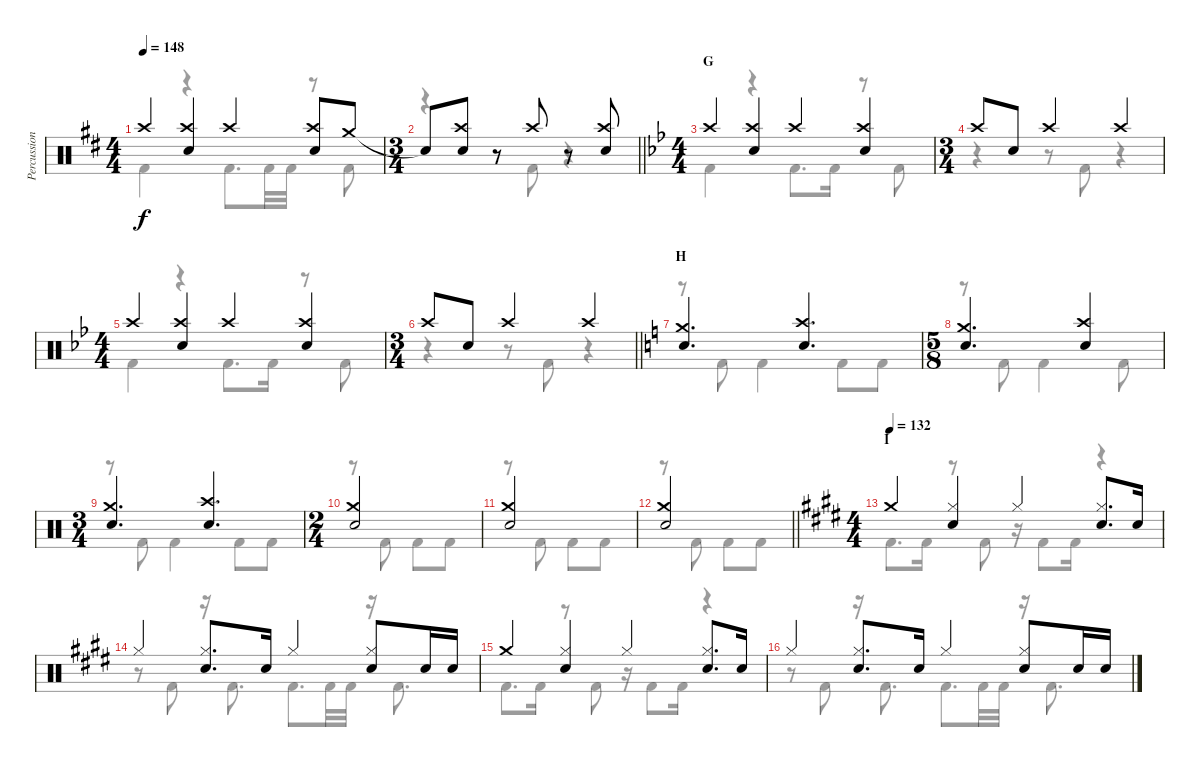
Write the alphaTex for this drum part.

\track ("Percussion" "Percussion") {instrument percussion}
\staff {score}
\articulation defaults
\voice
\ts (4 4)
\tempo 148
\clef neutral
\ks bminor "Crash high (hit)".4{dy f}
("Crash high (hit)" "Electric Snare (hit)").4 "Crash high (hit)".4 ("Crash high (hit)" "Electric Snare (hit)").8 "Crash medium (hit)".8 |
\ts (3 4)
\barLineRight lightlight "Snare (hit)"{t}.8
("Crash high (hit)" "Electric Snare (hit)").8 r.8 "Crash high (hit)".8 r.8 ("Crash high (hit)" "Electric Snare (hit)").8 |
\ts (4 4)
\section ("" "G")
\ks gminor "Crash high (hit)".4
("Crash high (hit)" "Electric Snare (hit)").4 "Crash high (hit)".4 ("Crash high (hit)" "Electric Snare (hit)").4 |
\ts (3 4)
"Crash high (hit)".8 "Electric Snare (hit)".8 "Crash high (hit)".4 "Crash high (hit)".4 |
\ts (4 4)
"Crash high (hit)".4 ("Crash high (hit)" "Electric Snare (hit)").4 "Crash high (hit)".4 ("Crash high (hit)" "Electric Snare (hit)").4 |
\ts (3 4)
\barLineRight lightlight "Crash high (hit)".8 "Electric Snare (hit)".8 "Crash high (hit)".4 "Crash high (hit)".4
|
\section ("" "H")
\ks aminor
("Crash medium (hit)" "Electric Snare (hit)").4{d} ("Crash high (hit)" "Electric Snare (hit)").4{d} |
\ts (5 8)
("Crash medium (hit)" "Electric Snare (hit)").4{d} ("Crash high (hit)" "Electric Snare (hit)").4 |
\ts (3 4)
("Crash medium (hit)" "Electric Snare (hit)").4{d} ("Crash high (hit)" "Electric Snare (hit)").4{d} |
\ts (2 4)
("Crash medium (hit)" "Electric Snare (hit)").2 |
("Crash medium (hit)" "Electric Snare (hit)").2 |
\barLineRight lightlight
("Crash medium (hit)" "Electric Snare (hit)").2 |
\ts (4 4)
\section ("" "I")
\tempo 132
\ks c#minor "Crash medium (hit)".4
("Hi-Hat (closed)" "Electric Snare (hit)").4 "Hi-Hat (closed)".4 ("Hi-Hat (closed)" "Electric Snare (hit)").8{d} "Electric Snare (hit)".16 |
"Hi-Hat (closed)".4 ("Hi-Hat (closed)" "Electric Snare (hit)").8{d} "Electric Snare (hit)".16 "Hi-Hat (closed)".4 ("Hi-Hat (closed)" "Electric Snare (hit)").8 "Electric Snare (hit)".16 "Electric Snare (hit)".16 |
"Crash medium (hit)".4 ("Hi-Hat (closed)" "Electric Snare (hit)").4 "Hi-Hat (closed)".4 ("Hi-Hat (closed)" "Electric Snare (hit)").8{d} "Electric Snare (hit)".16 |
"Hi-Hat (closed)".4 ("Hi-Hat (closed)" "Electric Snare (hit)").8{d} "Electric Snare (hit)".16 "Hi-Hat (closed)".4 ("Hi-Hat (closed)" "Electric Snare (hit)").8 "Electric Snare (hit)".16 "Electric Snare (hit)".16
\voice
\clef neutral
\ottava regular
\simile none
\ks bminor "Kick (hit) 2".4{dy f}
r.4 "Kick (hit) 2".8{d} "Kick (hit) 2".32 "Kick (hit) 2".32 r.8 "Kick (hit) 2".8 |
\barLineRight lightlight
r.4 r.8 "Kick (hit) 2".8 r.4 |
\ks gminor "Kick (hit) 2".4
r.4 "Kick (hit) 2".8{d} "Kick (hit) 2".16 r.8 "Kick (hit) 2".8 |
r.4 r.8 "Kick (hit) 2".8 r.4 |
"Kick (hit) 2".4 r.4 "Kick (hit) 2".8{d} "Kick (hit) 2".16 r.8 "Kick (hit) 2".8 |
\barLineRight lightlight
r.4 r.8 "Kick (hit) 2".8 r.4 |
\ks aminor
r.8 "Kick (hit) 2".8 "Kick (hit) 2".4 "Kick (hit) 2".8 "Kick (hit) 2".8 |
r.8 "Kick (hit) 2".8 "Kick (hit) 2".4 "Kick (hit) 2".8 |
r.8 "Kick (hit) 2".8 "Kick (hit) 2".4 "Kick (hit) 2".8 "Kick (hit) 2".8 |
r.8 "Kick (hit) 2".8 "Kick (hit) 2".8 "Kick (hit) 2".8 |
r.8 "Kick (hit) 2".8 "Kick (hit) 2".8 "Kick (hit) 2".8 |
\barLineRight lightlight
r.8 "Kick (hit) 2".8 "Kick (hit) 2".8 "Kick (hit) 2".8 |
\ks c#minor "Kick (hit) 2".8{d} "Kick (hit) 2".16
r.8 "Kick (hit) 2".8 r.16 "Kick (hit) 2".8 "Kick (hit) 2".16 r.4 |
r.8 "Kick (hit) 2".8 r.16 "Kick (hit) 2".8{d} "Kick (hit) 2".8{d} "Kick (hit) 2".32 "Kick (hit) 2".32 r.16 "Kick (hit) 2".8{d} |
"Kick (hit) 2".8{d} "Kick (hit) 2".16 r.8 "Kick (hit) 2".8 r.16 "Kick (hit) 2".8 "Kick (hit) 2".16 r.4 |
r.8 "Kick (hit) 2".8 r.16 "Kick (hit) 2".8{d} "Kick (hit) 2".8{d} "Kick (hit) 2".32 "Kick (hit) 2".32 r.16 "Kick (hit) 2".8{d}
